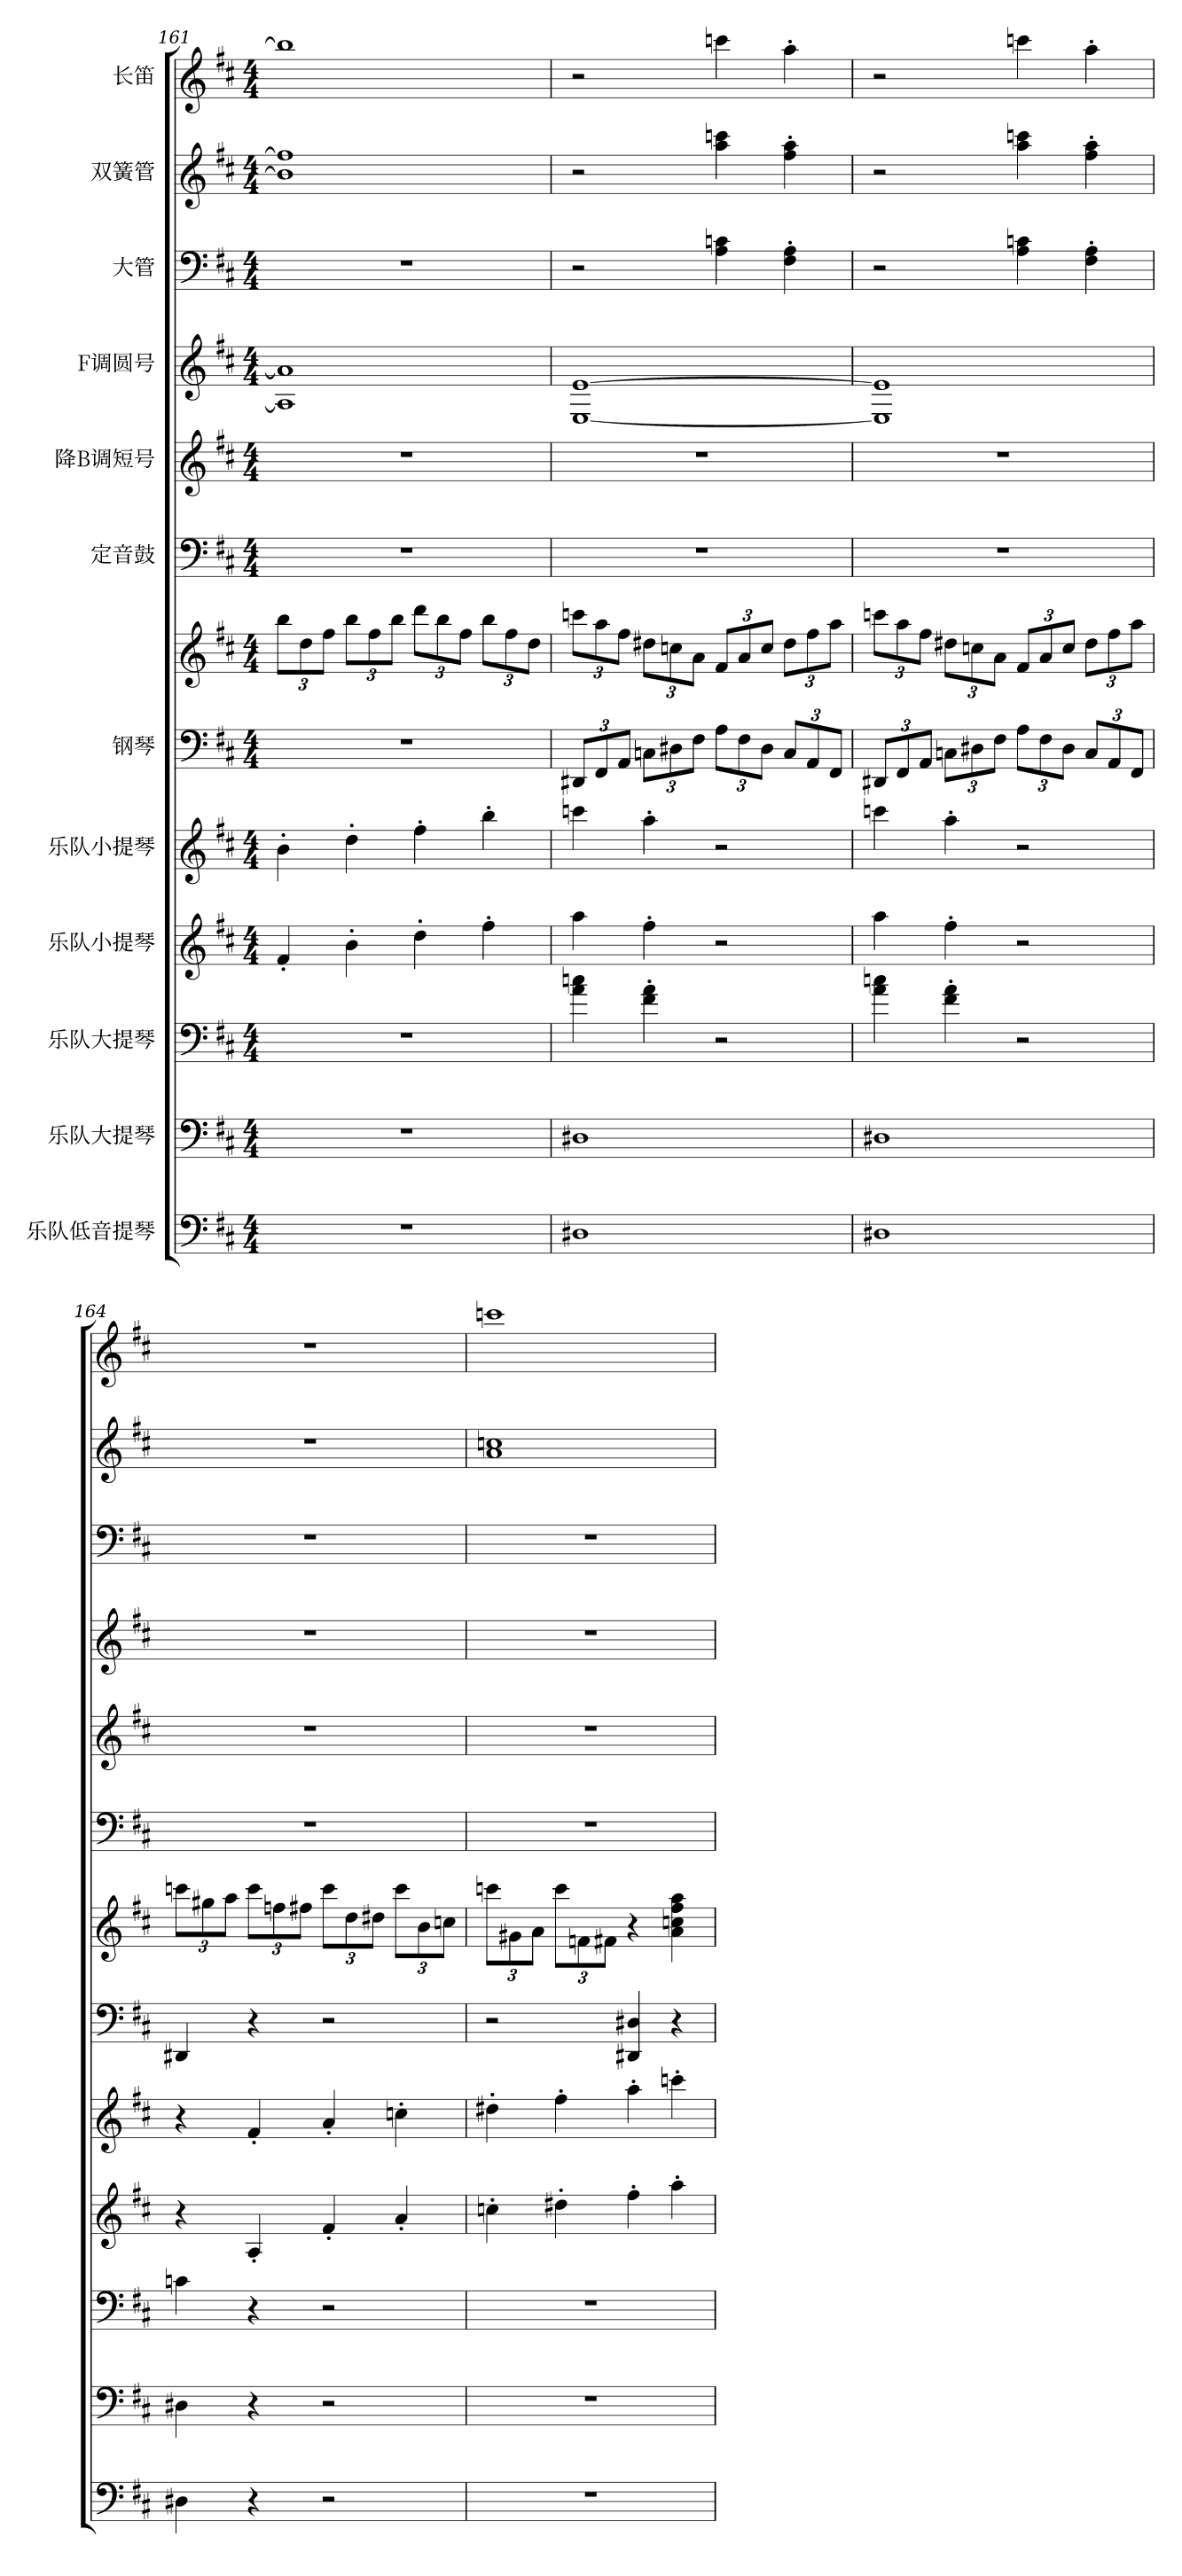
**kern	**kern	**kern	**kern	**kern	**kern	**kern	**kern	**kern	**kern	**kern	**kern	**kern
*part12	*part11	*part10	*part9	*part8	*part7	*part7	*part6	*part5	*part4	*part3	*part2	*part1
*staff13	*staff12	*staff11	*staff10	*staff9	*staff8	*staff7	*staff6	*staff5	*staff4	*staff3	*staff2	*staff1
*I"乐队低音提琴	*I"乐队大提琴	*I"乐队大提琴	*I"乐队小提琴	*I"乐队小提琴	*I"钢琴	*	*I"定音鼓	*I"降B调短号	*I"F调圆号	*I"大管	*I"双簧管	*I"长笛
*clefF4	*clefF4	*clefF4	*clefG2	*clefG2	*clefF4	*clefG2	*clefF4	*clefG2	*clefG2	*clefF4	*clefG2	*clefG2
*ITrd7c12	*	*	*	*	*	*	*	*ITrd1c2	*ITrd4c7	*	*	*
*k[f#c#]	*k[f#c#]	*k[f#c#]	*k[f#c#]	*k[f#c#]	*k[f#c#]	*k[f#c#]	*k[f#c#]	*k[]	*k[f#]	*k[f#c#]	*k[f#c#]	*k[f#c#]
*M4/4	*M4/4	*M4/4	*M4/4	*M4/4	*M4/4	*M4/4	*M4/4	*M4/4	*M4/4	*M4/4	*M4/4	*M4/4
*	*	*	*	*	*	*Xbrackettup	*	*	*	*	*	*
=161	=161	=161	=161	=161	=161	=161	=161	=161	=161	=161	=161	=161
1r	1r	1r	4f#'/	4b'\	1r	12bb\L	1r	1r	1D] 1d]	1r	1b] 1ff#]	1bb]
.	.	.	.	.	.	12dd\	.	.	.	.	.	.
.	.	.	.	.	.	12ff#\J	.	.	.	.	.	.
.	.	.	4b'\	4dd'\	.	12bb\L	.	.	.	.	.	.
.	.	.	.	.	.	12ff#\	.	.	.	.	.	.
.	.	.	.	.	.	12bb\J	.	.	.	.	.	.
.	.	.	4dd'\	4ff#'\	.	12ddd\L	.	.	.	.	.	.
.	.	.	.	.	.	12bb\	.	.	.	.	.	.
.	.	.	.	.	.	12ff#\J	.	.	.	.	.	.
.	.	.	4ff#'\	4bb'\	.	12bb\L	.	.	.	.	.	.
.	.	.	.	.	.	12ff#\	.	.	.	.	.	.
.	.	.	.	.	.	12dd\J	.	.	.	.	.	.
!!LO:PB:g=z
=162	=162	=162	=162	=162	=162	=162	=162	=162	=162	=162	=162	=162
*	*	*	*	*	*Xbrackettup	*	*	*	*	*	*	*
1DD#X	1D#X	4a\ 4ccn\	4aa\	4cccn\	12DD#X/L	12cccn\L	1r	1r	[1AA [1A	2r	2r	2r
.	.	.	.	.	12FF#/	12aa\	.	.	.	.	.	.
.	.	.	.	.	12AA/J	12ff#\J	.	.	.	.	.	.
.	.	4f#\' 4a\'	4ff#'\	4aa'\	12Cn\L	12dd#X\L	.	.	.	.	.	.
.	.	.	.	.	12D#X\	12ccn\	.	.	.	.	.	.
.	.	.	.	.	12F#\J	12a\J	.	.	.	.	.	.
.	.	2r	2r	2r	12A\L	12f#/L	.	.	.	4A\ 4cn\	4aa\ 4cccn\	4cccn\
.	.	.	.	.	12F#\	12a/	.	.	.	.	.	.
.	.	.	.	.	12D#\J	12cc/J	.	.	.	.	.	.
.	.	.	.	.	12C/L	12dd#\L	.	.	.	4F#\' 4A\'	4ff#\' 4aa\'	4aa'\
.	.	.	.	.	12AA/	12ff#\	.	.	.	.	.	.
.	.	.	.	.	12FF#/J	12aa\J	.	.	.	.	.	.
=163	=163	=163	=163	=163	=163	=163	=163	=163	=163	=163	=163	=163
1DD#X	1D#X	4a\ 4ccn\	4aa\	4cccn\	12DD#X/L	12cccn\L	1r	1r	1AA] 1A]	2r	2r	2r
.	.	.	.	.	12FF#/	12aa\	.	.	.	.	.	.
.	.	.	.	.	12AA/J	12ff#\J	.	.	.	.	.	.
.	.	4f#\' 4a\'	4ff#'\	4aa'\	12Cn\L	12dd#X\L	.	.	.	.	.	.
.	.	.	.	.	12D#X\	12ccn\	.	.	.	.	.	.
.	.	.	.	.	12F#\J	12a\J	.	.	.	.	.	.
.	.	2r	2r	2r	12A\L	12f#/L	.	.	.	4A\ 4cn\	4aa\ 4cccn\	4cccn\
.	.	.	.	.	12F#\	12a/	.	.	.	.	.	.
.	.	.	.	.	12D#\J	12cc/J	.	.	.	.	.	.
.	.	.	.	.	12C/L	12dd#\L	.	.	.	4F#\' 4A\'	4ff#\' 4aa\'	4aa'\
.	.	.	.	.	12AA/	12ff#\	.	.	.	.	.	.
.	.	.	.	.	12FF#/J	12aa\J	.	.	.	.	.	.
!!LO:PB:g=z
=164	=164	=164	=164	=164	=164	=164	=164	=164	=164	=164	=164	=164
4DD#X\	4D#X\	4cn\	4r	4r	4DD#X/	12cccn\L	1r	1r	1r	1r	1r	1r
.	.	.	.	.	.	12gg#X\	.	.	.	.	.	.
.	.	.	.	.	.	12aa\J	.	.	.	.	.	.
4r	4r	4r	4A'/	4f#'/	4r	12ccc\L	.	.	.	.	.	.
.	.	.	.	.	.	12ffn\	.	.	.	.	.	.
.	.	.	.	.	.	12ff#X\J	.	.	.	.	.	.
2r	2r	2r	4f#'/	4a'/	2r	12ccc\L	.	.	.	.	.	.
.	.	.	.	.	.	12dd\	.	.	.	.	.	.
.	.	.	.	.	.	12dd#X\J	.	.	.	.	.	.
.	.	.	4a'/	4ccn'\	.	12ccc\L	.	.	.	.	.	.
.	.	.	.	.	.	12b\	.	.	.	.	.	.
.	.	.	.	.	.	12ccn\J	.	.	.	.	.	.
=165	=165	=165	=165	=165	=165	=165	=165	=165	=165	=165	=165	=165
1r	1r	1r	4ccn'\	4dd#X'\	2r	12cccn\L	1r	1r	1r	1r	1a 1ccn	1cccn
.	.	.	.	.	.	12g#X\	.	.	.	.	.	.
.	.	.	.	.	.	12a\J	.	.	.	.	.	.
.	.	.	4dd#X'\	4ff#'\	.	12ccc\L	.	.	.	.	.	.
.	.	.	.	.	.	12fn\	.	.	.	.	.	.
.	.	.	.	.	.	12f#X\J	.	.	.	.	.	.
.	.	.	4ff#'\	4aa'\	4DD#X/ 4D#X/	4r	.	.	.	.	.	.
.	.	.	4aa'\	4cccn'\	4r	4a\ 4ccn\ 4ff#\ 4aa\	.	.	.	.	.	.
=	=	=	=	=	=	=	=	=	=	=	=	=
*-	*-	*-	*-	*-	*-	*-	*-	*-	*-	*-	*-	*-
